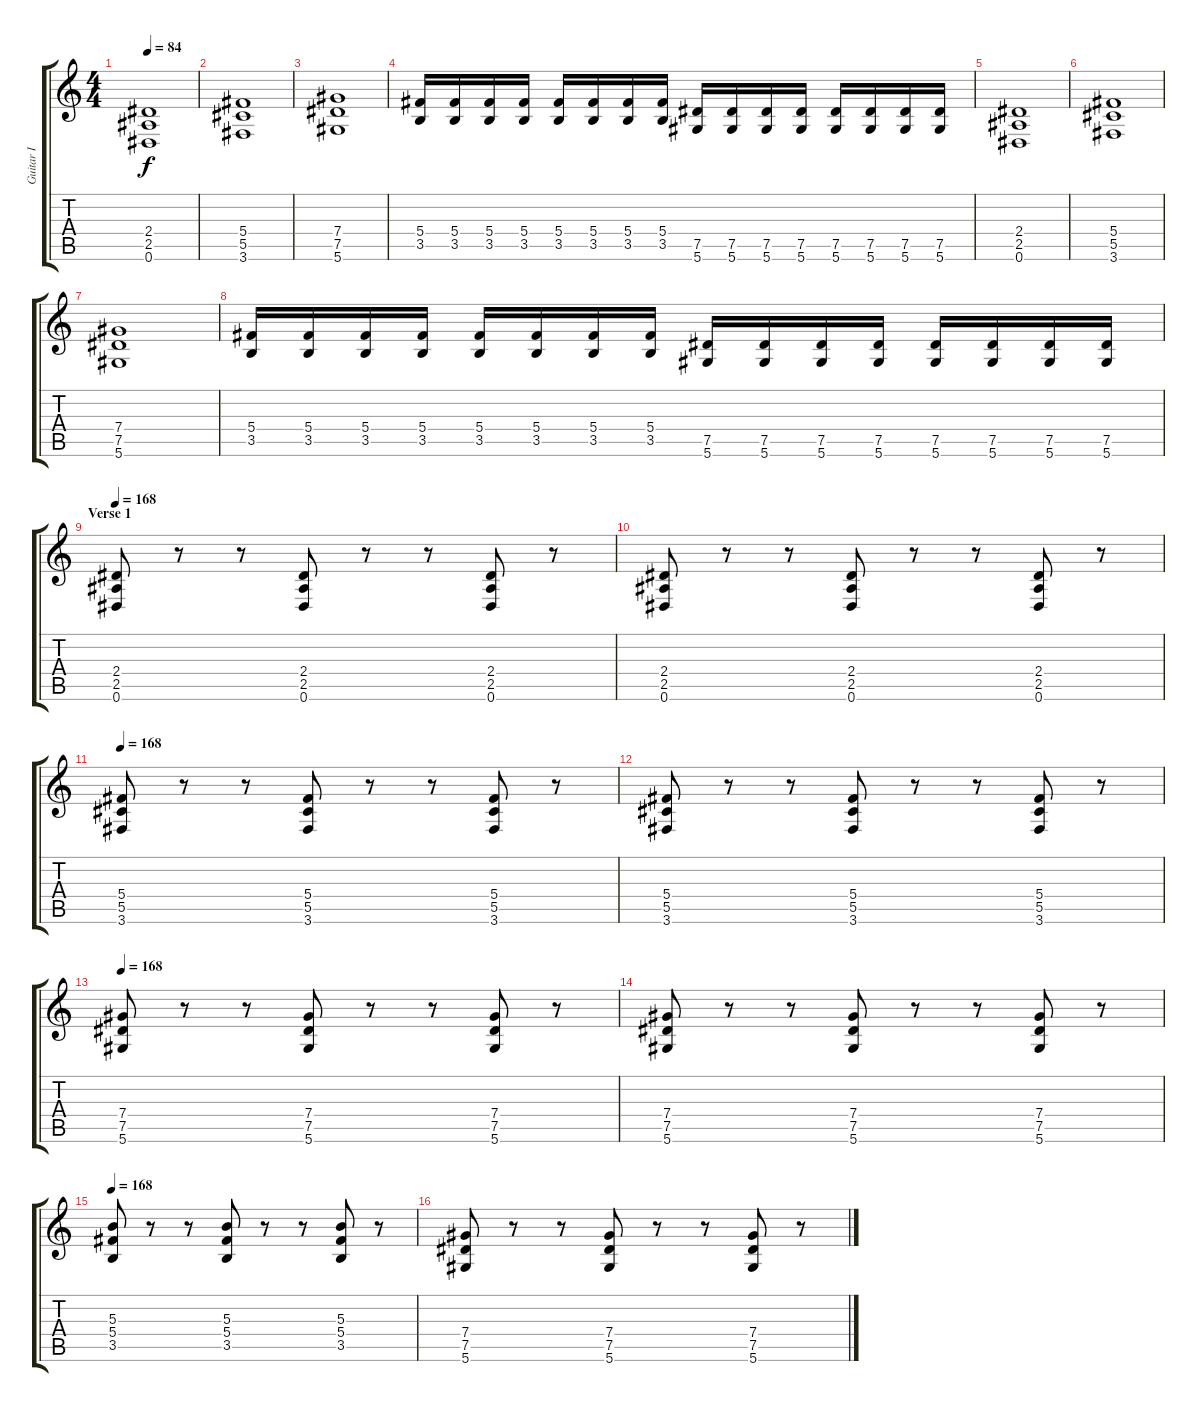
\track ("Guitar I" "Guitar I") {instrument acousticguitarsteel}
\staff {score tabs}
\tuning (Eb4 Bb3 Gb3 Db3 Ab2 Eb2) {hide}
\ts (4 4)
\tempo 84
\clef g2
\ks c
(2.4 2.5 0.6).1{dy f volume 13 instrument distortionguitar} |
(5.4 5.5 3.6).1 |
(7.4 7.5 5.6).1 |
(5.4 3.5).16 (5.4 3.5).16 (5.4 3.5).16 (5.4 3.5).16 (5.4 3.5).16 (5.4 3.5).16 (5.4 3.5).16 (5.4 3.5).16 (7.5 5.6).16 (7.5 5.6).16 (7.5 5.6).16 (7.5 5.6).16 (7.5 5.6).16 (7.5 5.6).16 (7.5 5.6).16 (7.5 5.6).16 |
(2.4 2.5 0.6).1{volume 13 instrument distortionguitar} |
(5.4 5.5 3.6).1 |
(7.4 7.5 5.6).1 |
(5.4 3.5).16 (5.4 3.5).16 (5.4 3.5).16 (5.4 3.5).16 (5.4 3.5).16 (5.4 3.5).16 (5.4 3.5).16 (5.4 3.5).16 (7.5 5.6).16 (7.5 5.6).16 (7.5 5.6).16 (7.5 5.6).16 (7.5 5.6).16 (7.5 5.6).16 (7.5 5.6).16 (7.5 5.6).16 |
\section ("" "Verse 1")
\tempo 168
(2.4 2.5 0.6).8 r.8 r.8 (2.4 2.5 0.6).8 r.8 r.8 (2.4 2.5 0.6).8 r.8 |
(2.4 2.5 0.6).8 r.8 r.8 (2.4 2.5 0.6).8 r.8 r.8 (2.4 2.5 0.6).8 r.8 |
\tempo 168
(5.4 5.5 3.6).8 r.8 r.8 (5.4 5.5 3.6).8 r.8 r.8 (5.4 5.5 3.6).8 r.8 |
(5.4 5.5 3.6).8 r.8 r.8 (5.4 5.5 3.6).8 r.8 r.8 (5.4 5.5 3.6).8 r.8 |
\tempo 168
(7.4 7.5 5.6).8 r.8 r.8 (7.4 7.5 5.6).8 r.8 r.8 (7.4 7.5 5.6).8 r.8 |
(7.4 7.5 5.6).8 r.8 r.8 (7.4 7.5 5.6).8 r.8 r.8 (7.4 7.5 5.6).8 r.8 |
\tempo 168
(5.3 5.4 3.5).8 r.8 r.8 (5.3 5.4 3.5).8 r.8 r.8 (5.3 5.4 3.5).8 r.8 |
(7.4 7.5 5.6).8 r.8 r.8 (7.4 7.5 5.6).8 r.8 r.8 (7.4 7.5 5.6).8 r.8
